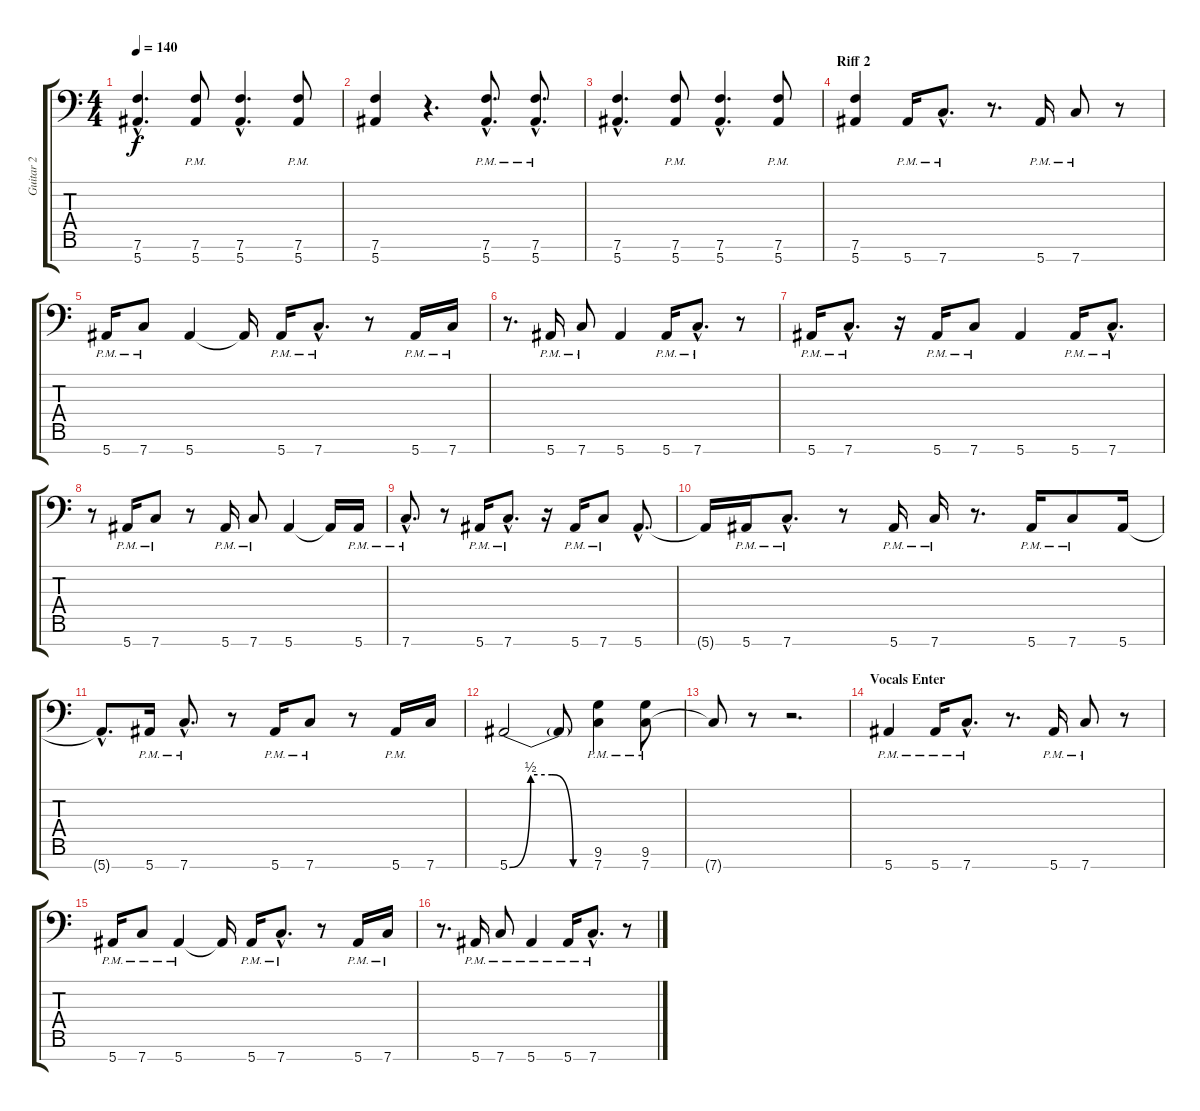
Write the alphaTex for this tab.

\track ("Guitar 2" "Guitar 2") {instrument distortionguitar}
\staff {score tabs}
\tuning (Bb3 Gb3 Db3 Ab2 Eb2 Bb1 F1) {hide}
\ts (4 4)
\tempo 140
\clef f4
\ks c
(7.6{hac} 5.7{hac}).4{d dy f} (7.6{pm} 5.7{pm}).8 (7.6{hac} 5.7{hac}).4{d} (7.6{pm} 5.7{pm}).8 |
(7.6 5.7).4 r.4{d} (7.6{hac pm} 5.7{hac pm}).8{d} (7.6{hac pm} 5.7{hac pm}).8{d} |
(7.6{hac} 5.7{hac}).4{d} (7.6{pm} 5.7{pm}).8 (7.6{hac} 5.7{hac}).4{d} (7.6{pm} 5.7{pm}).8 |
\section ("" "Riff 2")
(7.6 5.7).4 5.7{pm}.16 7.7{hac pm}.8{d} r.8{d} 5.7{pm}.16 7.7{pm}.8 r.8 |
5.7{pm}.16 7.7{pm}.8 5.7.4 5.7{t}.16 5.7{pm}.16 7.7{hac pm}.8{d} r.8 5.7{pm}.16 7.7{pm}.16 |
r.8{d} 5.7{pm}.16 7.7{pm}.8 5.7.4 5.7{pm}.16 7.7{hac pm}.8{d} r.8 |
5.7{pm}.16 7.7{hac pm}.8{d} r.16 5.7{pm}.16 7.7{pm}.8 5.7.4 5.7{pm}.16 7.7{hac pm}.8{d} |
r.8 5.7{pm}.16 7.7{pm}.8 r.8 5.7{pm}.16 7.7{pm}.8 5.7.4 5.7{t}.16 5.7{pm}.16 |
7.7{hac pm}.8{d} r.8 5.7{pm}.16 7.7{hac pm}.8{d} r.16 5.7{pm}.16 7.7{pm}.8 5.7{hac}.8{d} |
5.7{t}.16 5.7{pm}.16 7.7{hac pm}.8{d} r.8 5.7{pm}.16 7.7{pm}.16 r.8{d} 5.7{pm}.16 7.7{pm}.8 5.7.16 |
5.7{hac t}.8{d} 5.7{pm}.16 7.7{hac pm}.8{d} r.8 5.7{pm}.16 7.7{pm}.8 r.8 5.7{pm}.16 7.7.16 |
5.7{be (custom 0 0 15 2 30 2 45 0 60 0)}.2 5.7{t}.8 (9.6{pm} 7.7{pm}).4 (9.6{pm} 7.7{pm}).8 |
7.7{t}.8 r.8 r.2{d} |
\section ("" "Vocals Enter")
5.7{pm}.4 5.7{pm}.16 7.7{hac pm}.8{d} r.8{d} 5.7{pm}.16 7.7{pm}.8 r.8 |
5.7{pm}.16 7.7{pm}.8 5.7{pm}.4 5.7{t}.16 5.7{pm}.16 7.7{hac pm}.8{d} r.8 5.7{pm}.16 7.7{pm}.16 |
r.8{d} 5.7{pm}.16 7.7{pm}.8 5.7{pm}.4 5.7{pm}.16 7.7{hac pm}.8{d} r.8
